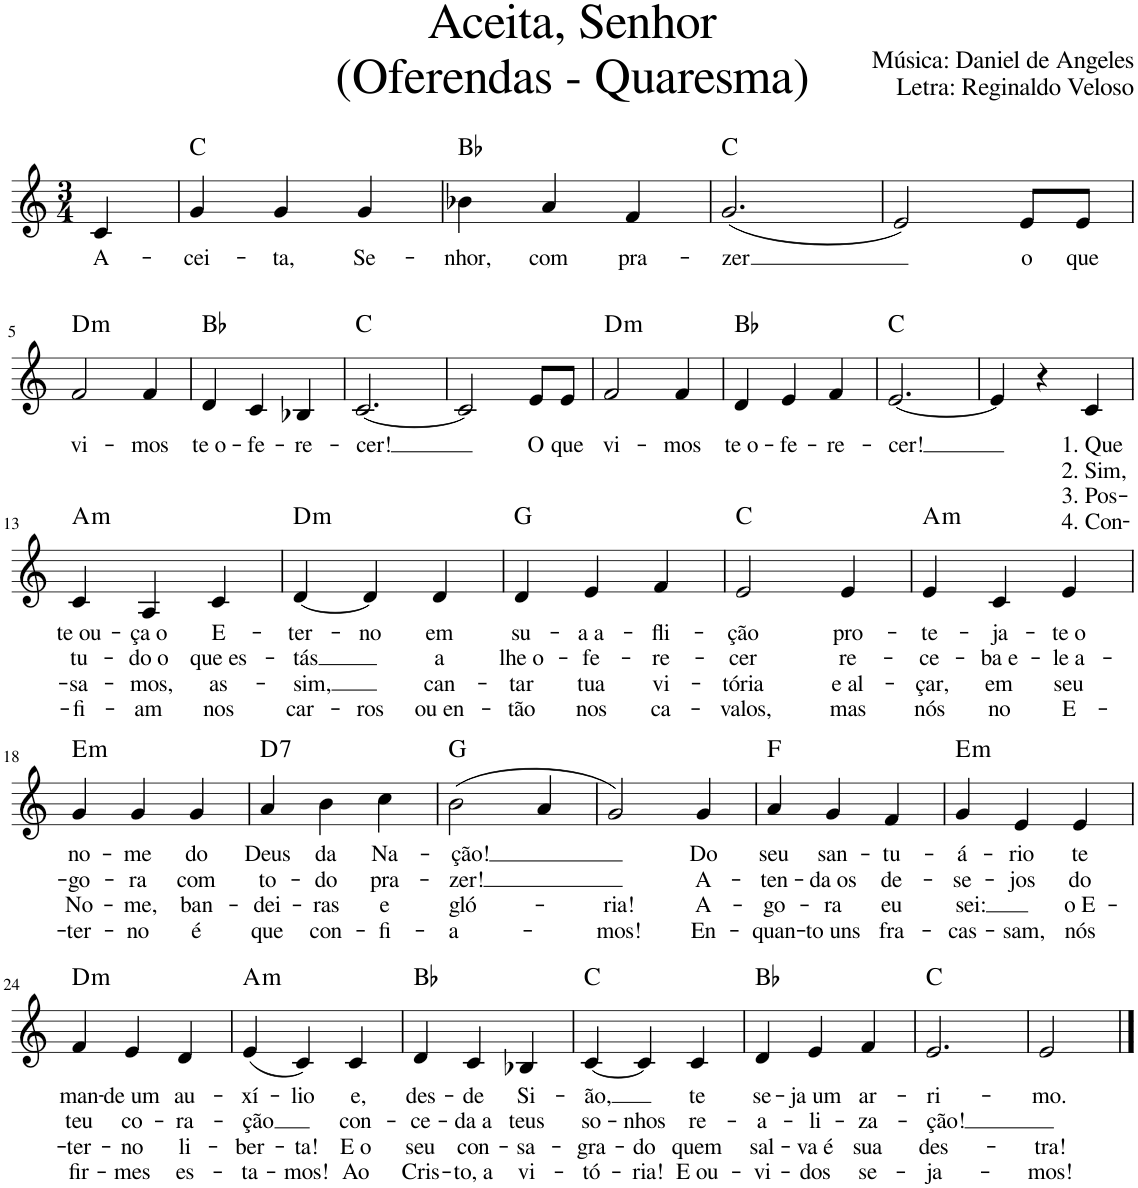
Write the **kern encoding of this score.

**kern	**text	**text	**text	**text	**harte
*part1	*part1	*part1	*part1	*part1	*part1
*staff1	*staff1	*staff1	*staff1	*staff1	*
*I"Voz	*	*	*	*	*
*I'Vo.	*	*	*	*	*
*clefG2	*	*	*	*	*
*k[]	*	*	*	*	*
*M3/4	*	*	*	*	*
=	=	=	=	=	=
!	!LO:LY:b	!	!	!	!
4c/	A-	.	.	.	.
=1	=1	=1	=1	=1	=1
!	!LO:LY:b	!	!	!	!
4g/	-cei-	.	.	.	C:maj
!	!LO:LY:b	!	!	!	!
4g/	-ta,	.	.	.	.
!	!LO:LY:b	!	!	!	!
4g/	Se-	.	.	.	.
=2	=2	=2	=2	=2	=2
!	!LO:LY:b	!	!	!	!
4b-X\	-nhor,	.	.	.	Bb:maj
!	!LO:LY:b	!	!	!	!
4a/	com	.	.	.	.
!	!LO:LY:b	!	!	!	!
4f/	pra-	.	.	.	.
=3	=3	=3	=3	=3	=3
!	!LO:LY:b	!	!	!	!
(2.g/	-zer	.	.	.	C:maj
=4	=4	=4	=4	=4	=4
2e/)	.	.	.	.	.
!	!LO:LY:b	!	!	!	!
8e/L	o	.	.	.	.
!	!LO:LY:b	!	!	!	!
8e/J	que	.	.	.	.
!!LO:LB:g=z
=5	=5	=5	=5	=5	=5
!	!LO:LY:b	!	!	!	!LO:H:kt=m
2f/	vi-	.	.	.	D:min
!	!LO:LY:b	!	!	!	!
4f/	-mos	.	.	.	.
=6	=6	=6	=6	=6	=6
!	!LO:LY:b	!	!	!	!
4d/	te o-	.	.	.	Bb:maj
!	!LO:LY:b	!	!	!	!
4c/	-fe-	.	.	.	.
!	!LO:LY:b	!	!	!	!
4B-X/	-re-	.	.	.	.
=7	=7	=7	=7	=7	=7
!	!LO:LY:b	!	!	!	!
[2.c/	-cer!	.	.	.	C:maj
=8	=8	=8	=8	=8	=8
2c/]	.	.	.	.	.
!	!LO:LY:b	!	!	!	!
8e/L	O	.	.	.	.
!	!LO:LY:b	!	!	!	!
8e/J	que	.	.	.	.
=9	=9	=9	=9	=9	=9
!	!LO:LY:b	!	!	!	!LO:H:kt=m
2f/	vi-	.	.	.	D:min
!	!LO:LY:b	!	!	!	!
4f/	-mos	.	.	.	.
=10	=10	=10	=10	=10	=10
!	!LO:LY:b	!	!	!	!
4d/	te o-	.	.	.	Bb:maj
!	!LO:LY:b	!	!	!	!
4e/	-fe-	.	.	.	.
!	!LO:LY:b	!	!	!	!
4f/	-re-	.	.	.	.
=11	=11	=11	=11	=11	=11
!	!LO:LY:b	!	!	!	!
[2.e/	-cer!	.	.	.	C:maj
=12	=12	=12	=12	=12	=12
4e/]	.	.	.	.	.
4r	.	.	.	.	.
!	!LO:LY:b	!LO:LY:b	!LO:LY:b	!LO:LY:b	!
4c/	1. Que	2. Sim,	3. Pos-	4. Con-	.
!!LO:LB:g=z
=13	=13	=13	=13	=13	=13
!	!LO:LY:b	!LO:LY:b	!LO:LY:b	!LO:LY:b	!LO:H:kt=m
4c/	te ou-	tu-	-sa-	-fi-	A:min
!	!LO:LY:b	!LO:LY:b	!LO:LY:b	!LO:LY:b	!
4A/	-ça o	-do o	-mos,	-am	.
!	!LO:LY:b	!LO:LY:b	!LO:LY:b	!LO:LY:b	!
4c/	E-	que es-	as-	nos	.
=14	=14	=14	=14	=14	=14
!	!LO:LY:b	!LO:LY:b	!LO:LY:b	!LO:LY:b	!LO:H:kt=m
[4d/	-ter-	-tás	-sim,	car-	D:min
!	!LO:LY:b	!	!	!LO:LY:b	!
4d/]	-no	.	.	-ros	.
!	!LO:LY:b	!LO:LY:b	!LO:LY:b	!LO:LY:b	!
4d/	em	a	can-	ou en-	.
=15	=15	=15	=15	=15	=15
!	!LO:LY:b	!LO:LY:b	!LO:LY:b	!LO:LY:b	!
4d/	su-	lhe o-	-tar	-tão	G:maj
!	!LO:LY:b	!LO:LY:b	!LO:LY:b	!LO:LY:b	!
4e/	-a a-	-fe-	tua	nos	.
!	!LO:LY:b	!LO:LY:b	!LO:LY:b	!LO:LY:b	!
4f/	-fli-	-re-	vi-	ca-	.
=16	=16	=16	=16	=16	=16
!	!LO:LY:b	!LO:LY:b	!LO:LY:b	!LO:LY:b	!
2e/	-ção	-cer	-tória	-valos,	C:maj
!	!LO:LY:b	!LO:LY:b	!LO:LY:b	!LO:LY:b	!
4e/	pro-	re-	e al-	mas	.
=17	=17	=17	=17	=17	=17
!	!LO:LY:b	!LO:LY:b	!LO:LY:b	!LO:LY:b	!LO:H:kt=m
4e/	-te-	-ce-	-çar,	nós	A:min
!	!LO:LY:b	!LO:LY:b	!LO:LY:b	!LO:LY:b	!
4c/	-ja-	-ba e-	em	no	.
!	!LO:LY:b	!LO:LY:b	!LO:LY:b	!LO:LY:b	!
4e/	-te o	-le a-	seu	E-	.
!!LO:LB:g=z
=18	=18	=18	=18	=18	=18
!	!LO:LY:b	!LO:LY:b	!LO:LY:b	!LO:LY:b	!LO:H:kt=m
4g/	no-	-go-	No-	-ter-	E:min
!	!LO:LY:b	!LO:LY:b	!LO:LY:b	!LO:LY:b	!
4g/	-me	-ra	-me,	-no	.
!	!LO:LY:b	!LO:LY:b	!LO:LY:b	!LO:LY:b	!
4g/	do	com	ban-	é	.
=19	=19	=19	=19	=19	=19
!	!LO:LY:b	!LO:LY:b	!LO:LY:b	!LO:LY:b	!LO:H:kt=7
4a/	Deus	to-	-dei-	que	D:7
!	!LO:LY:b	!LO:LY:b	!LO:LY:b	!LO:LY:b	!
4b\	da	-do	-ras	con-	.
!	!LO:LY:b	!LO:LY:b	!LO:LY:b	!LO:LY:b	!
4cc\	Na-	pra-	e	-fi-	.
=20	=20	=20	=20	=20	=20
!	!LO:LY:b	!LO:LY:b	!LO:LY:b	!LO:LY:b	!
(2b\	-ção!	-zer!	gló-	-a-	G:maj
4a/	.	.	.	.	.
=21	=21	=21	=21	=21	=21
!	!	!	!LO:LY:b	!LO:LY:b	!
2g/)	.	.	-ria!	-mos!	.
!	!LO:LY:b	!LO:LY:b	!LO:LY:b	!LO:LY:b	!
4g/	Do	A-	A-	En-	.
=22	=22	=22	=22	=22	=22
!	!LO:LY:b	!LO:LY:b	!LO:LY:b	!LO:LY:b	!
4a/	seu	-ten-	-go-	-quan-	F:maj
!	!LO:LY:b	!LO:LY:b	!LO:LY:b	!LO:LY:b	!
4g/	san-	-da os	-ra	-to uns	.
!	!LO:LY:b	!LO:LY:b	!LO:LY:b	!LO:LY:b	!
4f/	-tu-	de-	eu	fra-	.
=23	=23	=23	=23	=23	=23
!	!LO:LY:b	!LO:LY:b	!LO:LY:b	!LO:LY:b	!LO:H:kt=m
4g/	-á-	-se-	sei:	-cas-	E:min
!	!LO:LY:b	!LO:LY:b	!	!LO:LY:b	!
4e/	-rio	-jos	.	-sam,	.
!	!LO:LY:b	!LO:LY:b	!LO:LY:b	!LO:LY:b	!
4e/	te	do	o E-	nós	.
!!LO:LB:g=z
=24	=24	=24	=24	=24	=24
!	!LO:LY:b	!LO:LY:b	!LO:LY:b	!LO:LY:b	!LO:H:kt=m
4f/	man-	teu	-ter-	fir-	D:min
!	!LO:LY:b	!LO:LY:b	!LO:LY:b	!LO:LY:b	!
4e/	-de um	co-	-no	-mes	.
!	!LO:LY:b	!LO:LY:b	!LO:LY:b	!LO:LY:b	!
4d/	au-	-ra-	li-	es-	.
=25	=25	=25	=25	=25	=25
!	!LO:LY:b	!LO:LY:b	!LO:LY:b	!LO:LY:b	!LO:H:kt=m
(4e/	-xí-	-ção	-ber-	-ta-	A:min
!	!LO:LY:b	!	!LO:LY:b	!LO:LY:b	!
4c/)	-lio	.	-ta!	-mos!	.
!	!LO:LY:b	!LO:LY:b	!LO:LY:b	!LO:LY:b	!
4c/	e,	con-	E o	Ao	.
=26	=26	=26	=26	=26	=26
!	!LO:LY:b	!LO:LY:b	!LO:LY:b	!LO:LY:b	!
4d/	des-	-ce-	seu	Cris-	Bb:maj
!	!LO:LY:b	!LO:LY:b	!LO:LY:b	!LO:LY:b	!
4c/	-de	-da a	con-	-to, a	.
!	!LO:LY:b	!LO:LY:b	!LO:LY:b	!LO:LY:b	!
4B-X/	Si-	teus	-sa-	vi-	.
=27	=27	=27	=27	=27	=27
!	!LO:LY:b	!LO:LY:b	!LO:LY:b	!LO:LY:b	!
[4c/	-ão,	so-	-gra-	-tó-	C:maj
!	!	!LO:LY:b	!LO:LY:b	!LO:LY:b	!
4c/]	.	-nhos	-do	-ria!	.
!	!LO:LY:b	!LO:LY:b	!LO:LY:b	!LO:LY:b	!
4c/	te	re-	quem	E ou-	.
=28	=28	=28	=28	=28	=28
!	!LO:LY:b	!LO:LY:b	!LO:LY:b	!LO:LY:b	!
4d/	se-	-a-	sal-	-vi-	Bb:maj
!	!LO:LY:b	!LO:LY:b	!LO:LY:b	!LO:LY:b	!
4e/	-ja um	-li-	-va é	-dos	.
!	!LO:LY:b	!LO:LY:b	!LO:LY:b	!LO:LY:b	!
4f/	ar-	-za-	sua	se-	.
=29	=29	=29	=29	=29	=29
!	!LO:LY:b	!LO:LY:b	!LO:LY:b	!LO:LY:b	!
2.e/	-ri-	-ção!	des-	-ja-	C:maj
=30	=30	=30	=30	=30	=30
!	!LO:LY:b	!	!LO:LY:b	!LO:LY:b	!
2e/	-mo.	.	-tra!	-mos!	.
==	==	==	==	==	==
*-	*-	*-	*-	*-	*-
